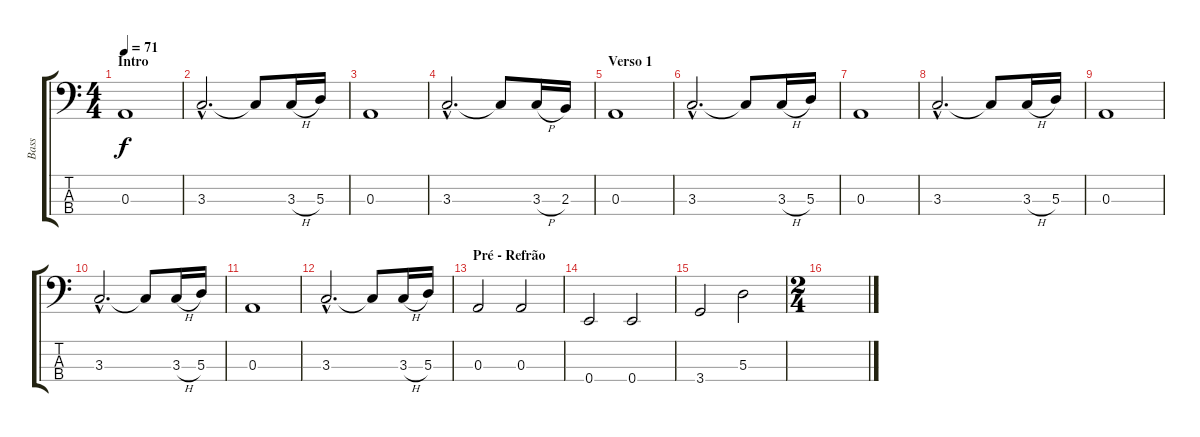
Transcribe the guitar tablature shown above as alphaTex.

\track ("Bass" "Bass") {instrument synthbass2}
\staff {score tabs}
\tuning (G2 D2 A1 E1) {hide}
\ts (4 4)
\section ("" "Intro")
\tempo 71
\clef f4
\ks c
0.3.1{dy f instrument synthbass2} |
3.3{hac}.2{d} 3.3{t}.8 3.3{h}.16 5.3.16 |
0.3.1 |
3.3{hac}.2{d} 3.3{t}.8 3.3{h}.16 2.3.16 |
\section ("" "Verso 1")
0.3.1 |
3.3{hac}.2{d} 3.3{t}.8 3.3{h}.16 5.3.16 |
0.3.1 |
3.3{hac}.2{d} 3.3{t}.8 3.3{h}.16 5.3.16 |
0.3.1 |
3.3{hac}.2{d} 3.3{t}.8 3.3{h}.16 5.3.16 |
0.3.1 |
3.3{hac}.2{d} 3.3{t}.8 3.3{h}.16 5.3.16 |
\section ("" "Pré - Refrão")
0.3.2 0.3.2 |
0.4.2 0.4.2 |
3.4.2 5.3.2 |
\ts (2 4)
